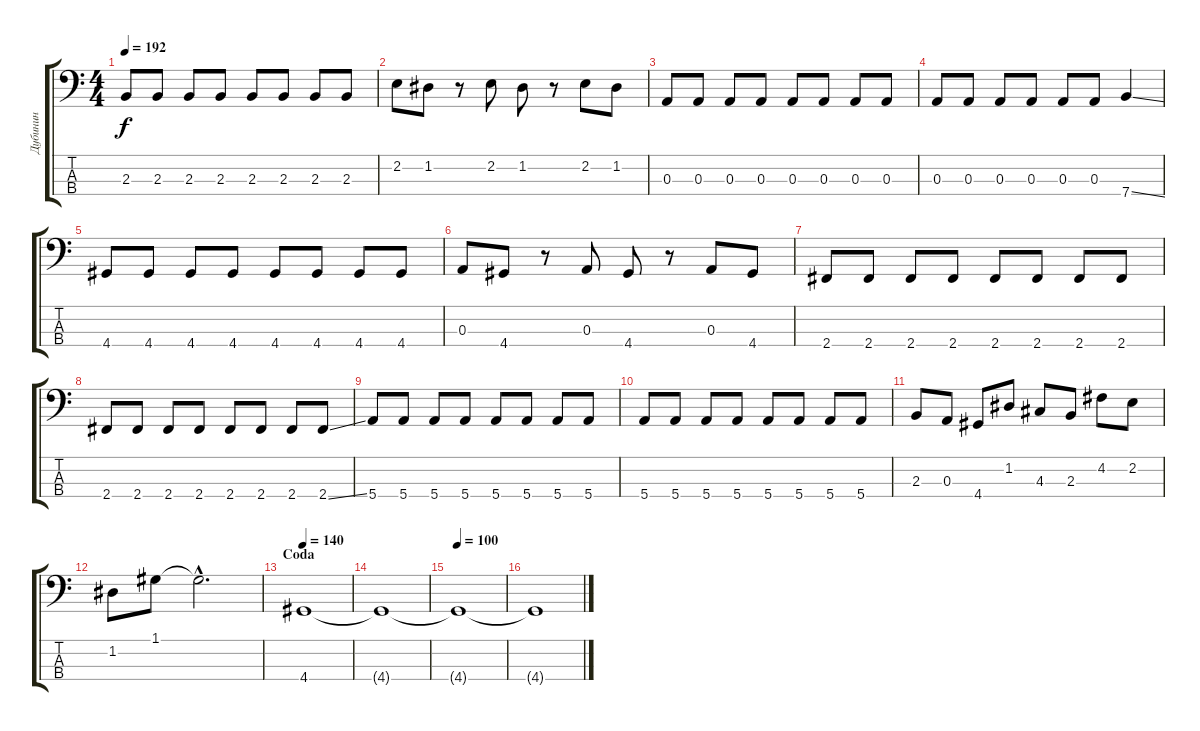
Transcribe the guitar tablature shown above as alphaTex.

\track ("Дубинин" "Дубинин") {instrument electricbasspick}
\staff {score tabs}
\tuning (G2 D2 A1 E1) {hide}
\ts (4 4)
\tempo 192
\clef f4
\ks c
2.3.8{dy f} 2.3.8 2.3.8 2.3.8 2.3.8 2.3.8 2.3.8 2.3.8 |
2.2.8 1.2.8 r.8 2.2.8 1.2.8 r.8 2.2.8 1.2.8 |
0.3.8 0.3.8 0.3.8 0.3.8 0.3.8 0.3.8 0.3.8 0.3.8 |
0.3.8 0.3.8 0.3.8 0.3.8 0.3.8 0.3.8 7.4{ss}.4 |
4.4.8 4.4.8 4.4.8 4.4.8 4.4.8 4.4.8 4.4.8 4.4.8 |
0.3.8 4.4.8 r.8 0.3.8 4.4.8 r.8 0.3.8 4.4.8 |
2.4.8 2.4.8 2.4.8 2.4.8 2.4.8 2.4.8 2.4.8 2.4.8 |
2.4.8 2.4.8 2.4.8 2.4.8 2.4.8 2.4.8 2.4.8 2.4{ss}.8 |
5.4.8 5.4.8 5.4.8 5.4.8 5.4.8 5.4.8 5.4.8 5.4.8 |
5.4.8 5.4.8 5.4.8 5.4.8 5.4.8 5.4.8 5.4.8 5.4.8 |
2.3.8 0.3.8 4.4.8 1.2.8 4.3.8 2.3.8 4.2.8 2.2.8 |
1.2.8 1.1.8 1.1{hac t}.2{d} |
\section ("" "Coda")
\tempo 140
4.4.1 |
4.4{t}.1 |
\tempo 100
4.4{t}.1 |
4.4{t}.1
